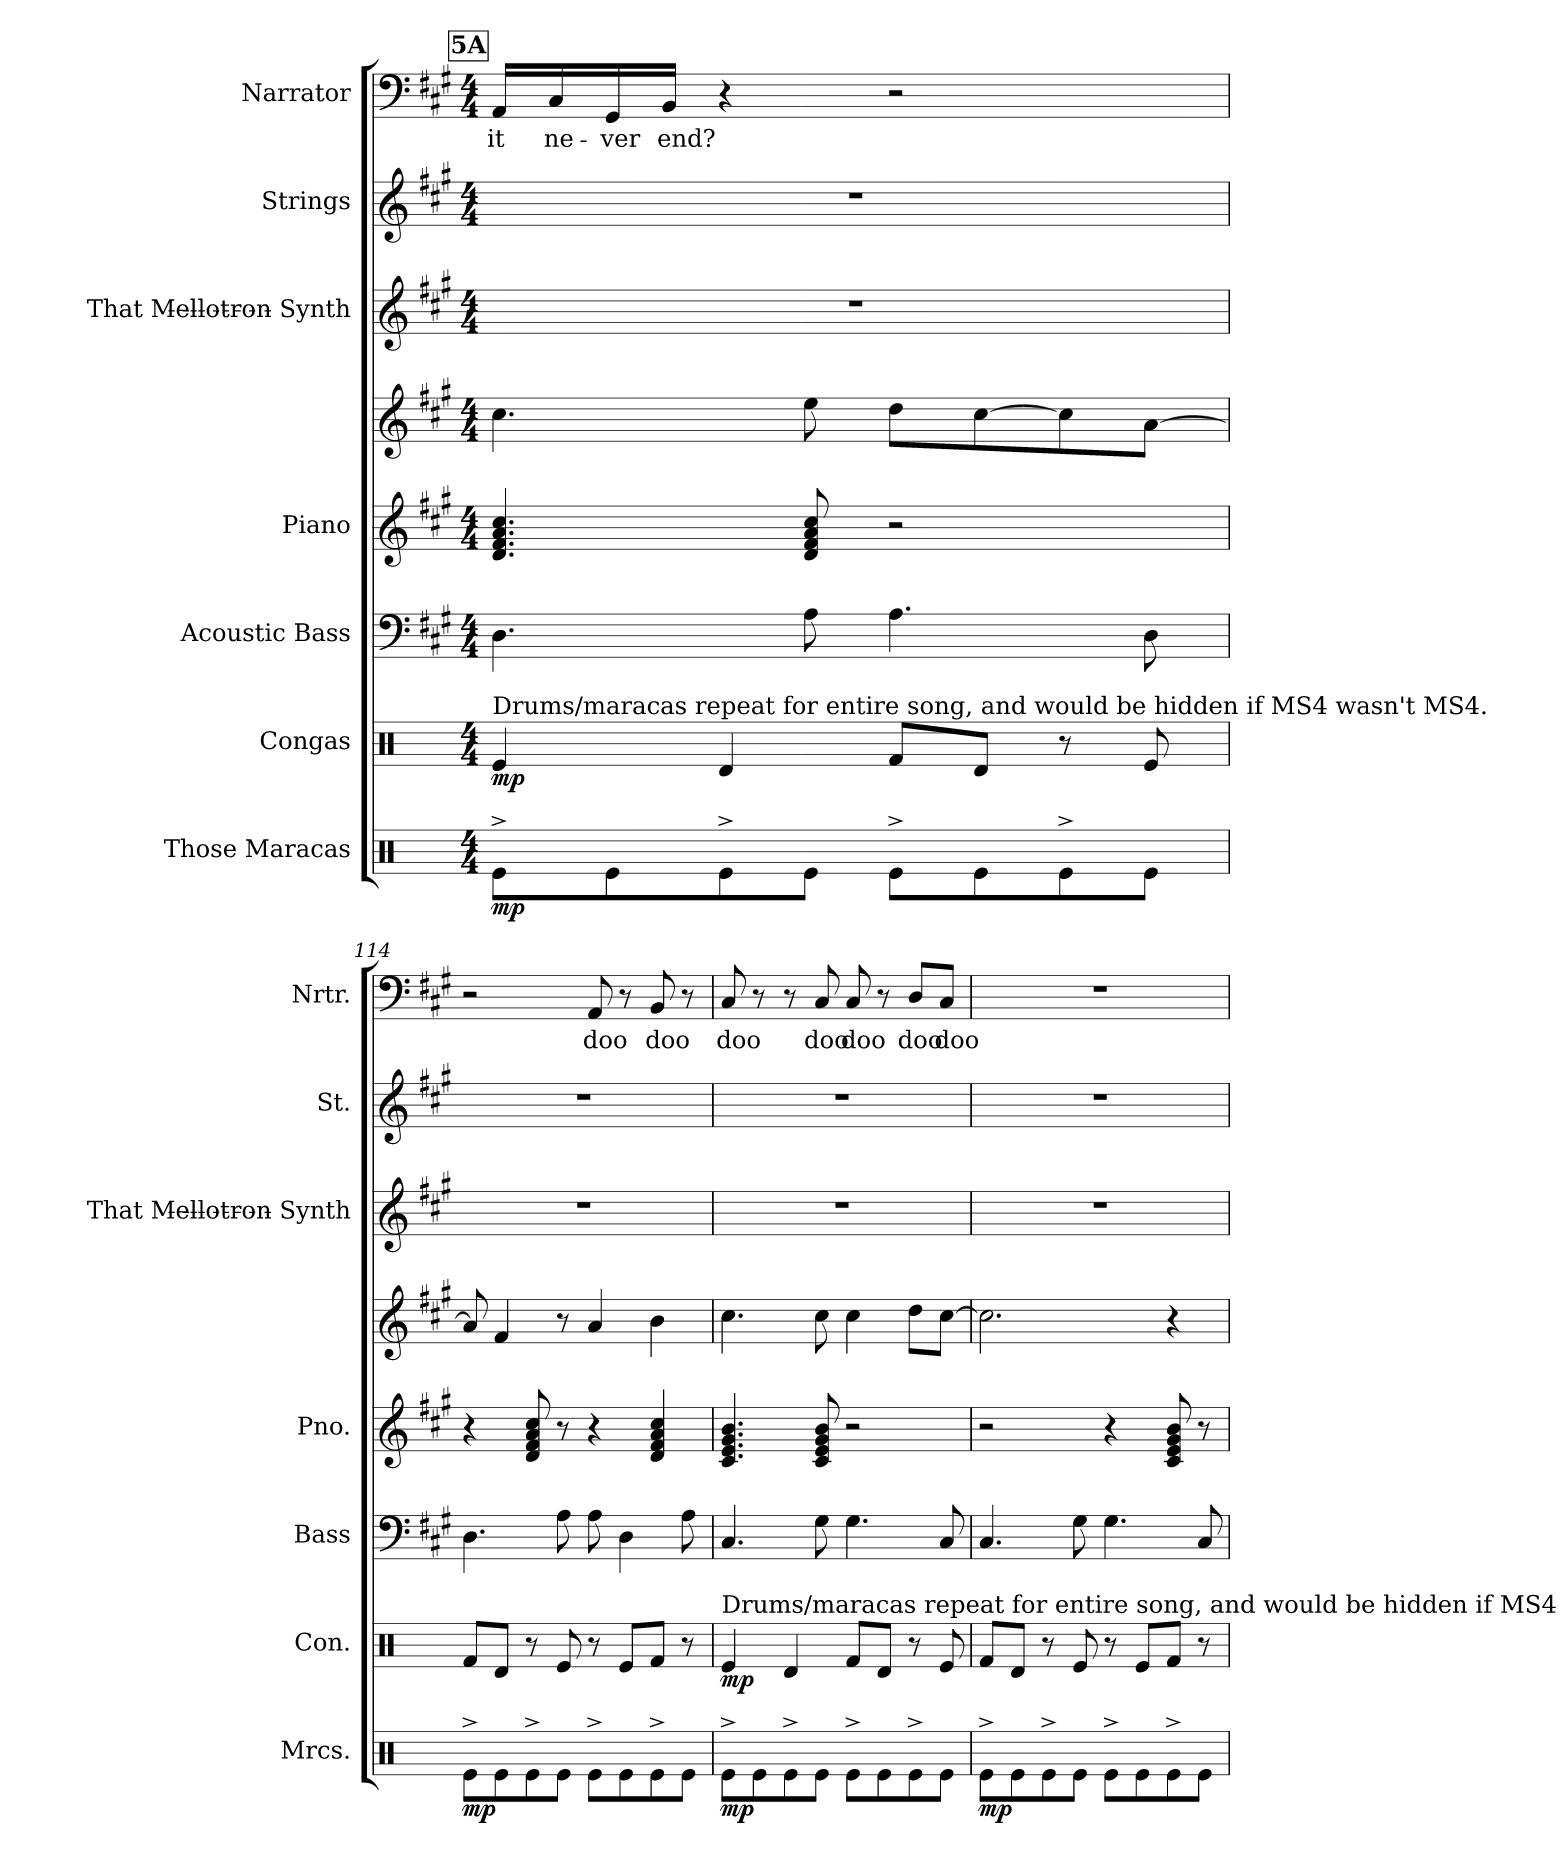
**kern	**dynam	**kern	**dynam	**kern	**kern	**kern	**kern	**kern	**kern	**text
*part7	*part7	*part6	*part6	*part5	*part4	*part4	*part3	*part2	*part1	*part1
*staff8	*staff8	*staff7	*staff7	*staff6	*staff5	*staff4	*staff3	*staff2	*staff1	*staff1
*I"Those Maracas	*	*I"Congas	*	*I"Acoustic Bass	*I"Piano	*	*I"That M̵e̵l̵l̵o̵t̵r̵o̵n̵ Synth	*I"Strings	*I"Narrator	*
*I'Mrcs.	*	*I'Con.	*	*I'Bass	*I'Pno.	*	*I'That M̵e̵l̵l̵o̵t̵r̵o̵n̵ Synth	*I'St.	*I'Nrtr.	*
!!LO:PB:g=z
*clefX	*	*clefX	*	*clefF4	*clefG2	*clefG2	*clefG2	*clefG2	*clefF4	*
*	*	*	*	*ITrd7c12	*	*	*	*	*	*
*k[]	*	*k[]	*	*k[f#c#g#]	*k[f#c#g#]	*k[f#c#g#]	*k[f#c#g#]	*k[f#c#g#]	*k[f#c#g#]	*
*M4/4	*	*M4/4	*	*M4/4	*M4/4	*M4/4	*M4/4	*M4/4	*M4/4	*
!!LO:REH:place=s1:a:B:fs=14:t=5A
=113	=113	=113	=113	=113	=113	=113	=113	=113	=113	=113
!	!	!LO:TX:a:t=Drums/maracas repeat for entire song, and would be hidden if MS4 wasn't MS4.	!	!	!	!	!	!	!	!
!	!LO:DY:b	!	!LO:DY:b	!	!	!	!	!	!	!LO:LY:b
8Re^\L	mp	4Re/	mp	4.DD\	4.d/ 4.f#/ 4.a/ 4.cc#/	4.cc#\	1r	1r	16AA/LL	it
!	!	!	!	!	!	!	!	!	!	!LO:LY:b
.	.	.	.	.	.	.	.	.	16C#/	ne-
!	!	!	!	!	!	!	!	!	!	!LO:LY:b
8Re\	.	.	.	.	.	.	.	.	16GG#/	-ver
!	!	!	!	!	!	!	!	!	!	!LO:LY:b
.	.	.	.	.	.	.	.	.	16BB/JJ	end?
8Re^\	.	4Rd/	.	.	.	.	.	.	4r	.
8Re\J	.	.	.	8AA\	8d/ 8f#/ 8a/ 8cc#/	8ee\	.	.	.	.
8Re^\L	.	8Rf/L	.	4.AA\	2r	8dd\L	.	.	2r	.
8Re\	.	8Rd/J	.	.	.	[8cc#\	.	.	.	.
8Re^\	.	8r	.	.	.	8cc#\]	.	.	.	.
8Re\J	.	8Re/	.	8DD\	.	[8a\J	.	.	.	.
=114	=114	=114	=114	=114	=114	=114	=114	=114	=114	=114
!	!LO:DY:b	!	!	!	!	!	!	!	!	!
8Re^\L	mp	8Rf/L	.	4.DD\	4r	8a/]	1r	1r	2r	.
8Re\	.	8Rd/J	.	.	.	4f#/	.	.	.	.
8Re^\	.	8r	.	.	8d/ 8f#/ 8a/ 8cc#/	.	.	.	.	.
8Re\J	.	8Re/	.	8AA\	8r	8r	.	.	.	.
!	!	!	!	!	!	!	!	!	!	!LO:LY:b
8Re^\L	.	8r	.	8AA\	4r	4a/	.	.	8AA/	doo
8Re\	.	8Re/L	.	4DD\	.	.	.	.	8r	.
!	!	!	!	!	!	!	!	!	!	!LO:LY:b
8Re^\	.	8Rf/J	.	.	4d/ 4f#/ 4a/ 4cc#/	4b\	.	.	8BB/	doo
8Re\J	.	8r	.	8AA\	.	.	.	.	8r	.
=115	=115	=115	=115	=115	=115	=115	=115	=115	=115	=115
!	!	!LO:TX:a:t=Drums/maracas repeat for entire song, and would be hidden if MS4 wasn't MS4.	!	!	!	!	!	!	!	!
!	!LO:DY:b	!	!LO:DY:b	!	!	!	!	!	!	!LO:LY:b
8Re^\L	mp	4Re/	mp	4.CC#/	4.c#/ 4.e/ 4.g#/ 4.b/	4.cc#\	1r	1r	8C#/	doo
8Re\	.	.	.	.	.	.	.	.	8r	.
8Re^\	.	4Rd/	.	.	.	.	.	.	8r	.
!	!	!	!	!	!	!	!	!	!	!LO:LY:b
8Re\J	.	.	.	8GG#\	8c#/ 8e/ 8g#/ 8b/	8cc#\	.	.	8C#/	doo-
!	!	!	!	!	!	!	!	!	!	!LO:LY:b
8Re^\L	.	8Rf/L	.	4.GG#\	2r	4cc#\	.	.	8C#/	-doo
8Re\	.	8Rd/J	.	.	.	.	.	.	8r	.
!	!	!	!	!	!	!	!	!	!	!LO:LY:b
8Re^\	.	8r	.	.	.	8dd\L	.	.	8D/L	doo-
!	!	!	!	!	!	!	!	!	!	!LO:LY:b
8Re\J	.	8Re/	.	8CC#/	.	[8cc#\J	.	.	8C#/J	-doo
=116	=116	=116	=116	=116	=116	=116	=116	=116	=116	=116
!	!LO:DY:b	!	!	!	!	!	!	!	!	!
8Re^\L	mp	8Rf/L	.	4.CC#/	2r	2.cc#\]	1r	1r	1r	.
8Re\	.	8Rd/J	.	.	.	.	.	.	.	.
8Re^\	.	8r	.	.	.	.	.	.	.	.
8Re\J	.	8Re/	.	8GG#\	.	.	.	.	.	.
8Re^\L	.	8r	.	4.GG#\	4r	.	.	.	.	.
8Re\	.	8Re/L	.	.	.	.	.	.	.	.
8Re^\	.	8Rf/J	.	.	8c#/ 8e/ 8g#/ 8b/	4r	.	.	.	.
8Re\J	.	8r	.	8CC#/	8r	.	.	.	.	.
=	=	=	=	=	=	=	=	=	=	=
*-	*-	*-	*-	*-	*-	*-	*-	*-	*-	*-
